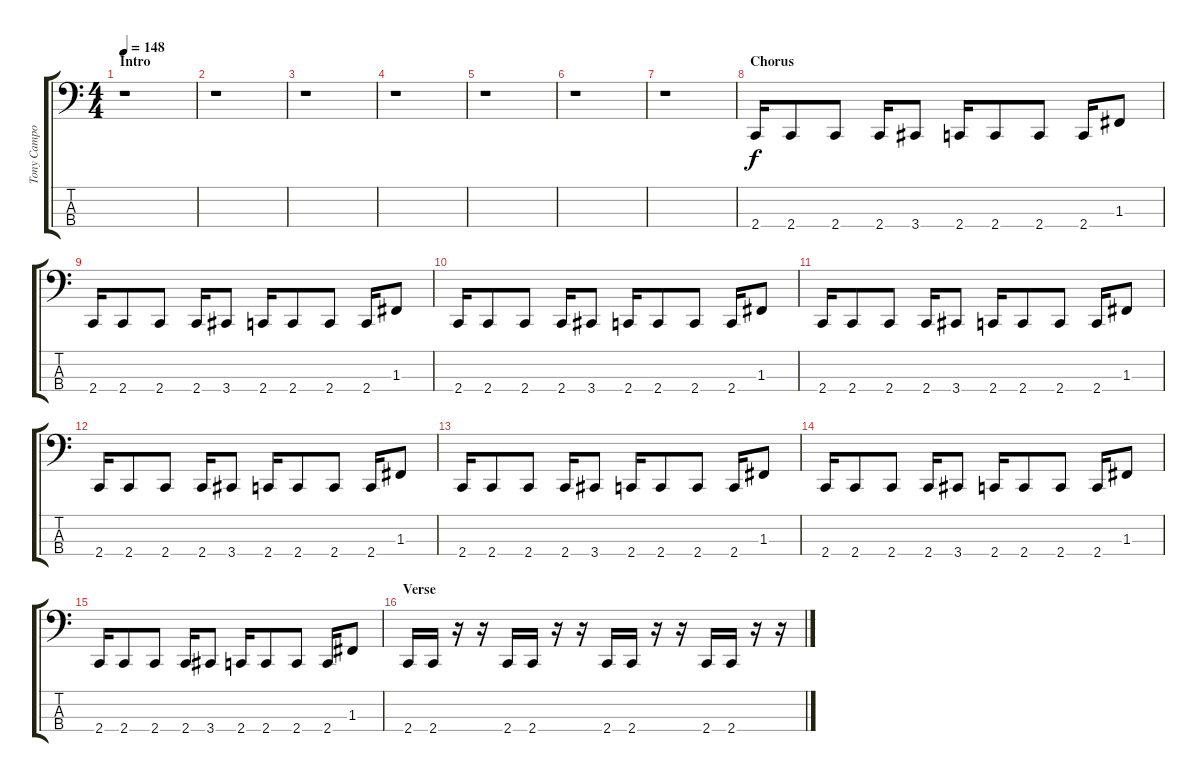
\track ("Tony Campos - Bass" "Tony Campo") {instrument electricbassfinger}
\staff {score tabs}
\tuning (Eb2 Bb1 F1 Bb0) {hide}
\ts (4 4)
\section ("" "Intro")
\tempo 148
\clef f4
\ks c
r.1{dy f instrument electricbassfinger} |
r.1 |
r.1 |
r.1 |
r.1 |
r.1 |
r.1 |
\section ("" "Chorus")
2.4.16 2.4.8 2.4.8 2.4.16 3.4.8 2.4.16 2.4.8 2.4.8 2.4.16 1.3.8 |
2.4.16 2.4.8 2.4.8 2.4.16 3.4.8 2.4.16 2.4.8 2.4.8 2.4.16 1.3.8 |
2.4.16 2.4.8 2.4.8 2.4.16 3.4.8 2.4.16 2.4.8 2.4.8 2.4.16 1.3.8 |
2.4.16 2.4.8 2.4.8 2.4.16 3.4.8 2.4.16 2.4.8 2.4.8 2.4.16 1.3.8 |
2.4.16 2.4.8 2.4.8 2.4.16 3.4.8 2.4.16 2.4.8 2.4.8 2.4.16 1.3.8 |
2.4.16 2.4.8 2.4.8 2.4.16 3.4.8 2.4.16 2.4.8 2.4.8 2.4.16 1.3.8 |
2.4.16 2.4.8 2.4.8 2.4.16 3.4.8 2.4.16 2.4.8 2.4.8 2.4.16 1.3.8 |
2.4.16 2.4.8 2.4.8 2.4.16 3.4.8 2.4.16 2.4.8 2.4.8 2.4.16 1.3.8 |
\section ("" "Verse")
2.4.16 2.4.16 r.16 r.16 2.4.16 2.4.16 r.16 r.16 2.4.16 2.4.16 r.16 r.16 2.4.16 2.4.16 r.16 r.16
